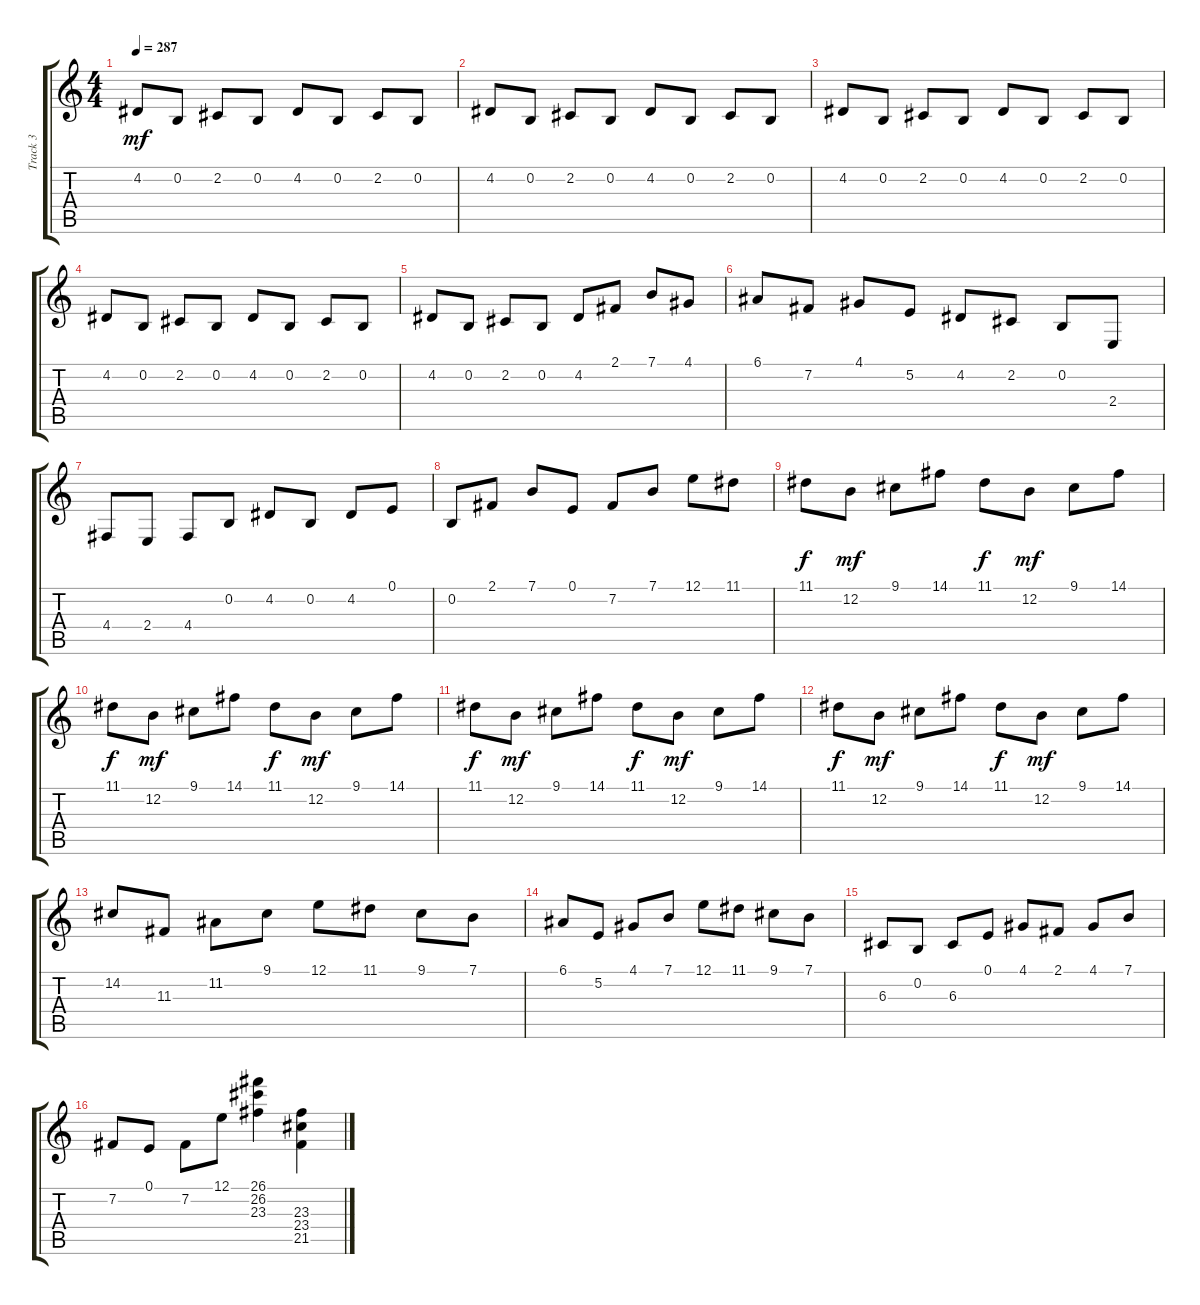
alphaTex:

\track ("Track 3" "Track 3") {instrument acousticgrandpiano}
\staff {score tabs}
\tuning (E4 B3 G3 D3 A2 E2) {hide}
\ts (4 4)
\tempo 287
\clef g2
\ks c
4.2.8{dy mf} 0.2.8 2.2.8 0.2.8 4.2.8 0.2.8 2.2.8 0.2.8 |
4.2.8 0.2.8 2.2.8 0.2.8 4.2.8 0.2.8 2.2.8 0.2.8 |
4.2.8 0.2.8 2.2.8 0.2.8 4.2.8 0.2.8 2.2.8 0.2.8 |
4.2.8 0.2.8 2.2.8 0.2.8 4.2.8 0.2.8 2.2.8 0.2.8 |
4.2.8 0.2.8 2.2.8 0.2.8 4.2.8 2.1.8 7.1.8 4.1.8 |
6.1.8 7.2.8 4.1.8 5.2.8 4.2.8 2.2.8 0.2.8 2.4.8 |
4.4.8 2.4.8 4.4.8 0.2.8 4.2.8 0.2.8 4.2.8 0.1.8 |
0.2.8 2.1.8 7.1.8 0.1.8 7.2.8 7.1.8 12.1.8 11.1.8 |
11.1.8{dy f} 12.2.8{dy mf} 9.1.8 14.1.8 11.1.8{dy f} 12.2.8{dy mf} 9.1.8 14.1.8 |
11.1.8{dy f} 12.2.8{dy mf} 9.1.8 14.1.8 11.1.8{dy f} 12.2.8{dy mf} 9.1.8 14.1.8 |
11.1.8{dy f} 12.2.8{dy mf} 9.1.8 14.1.8 11.1.8{dy f} 12.2.8{dy mf} 9.1.8 14.1.8 |
11.1.8{dy f} 12.2.8{dy mf} 9.1.8 14.1.8 11.1.8{dy f} 12.2.8{dy mf} 9.1.8 14.1.8 |
14.2.8 11.3.8 11.2.8 9.1.8 12.1.8 11.1.8 9.1.8 7.1.8 |
6.1.8 5.2.8 4.1.8 7.1.8 12.1.8 11.1.8 9.1.8 7.1.8 |
6.3.8 0.2.8 6.3.8 0.1.8 4.1.8 2.1.8 4.1.8 7.1.8 |
7.2.8 0.1.8 7.2.8 12.1.8 (26.1 26.2 23.3).4 (23.3 23.4 21.5).4
